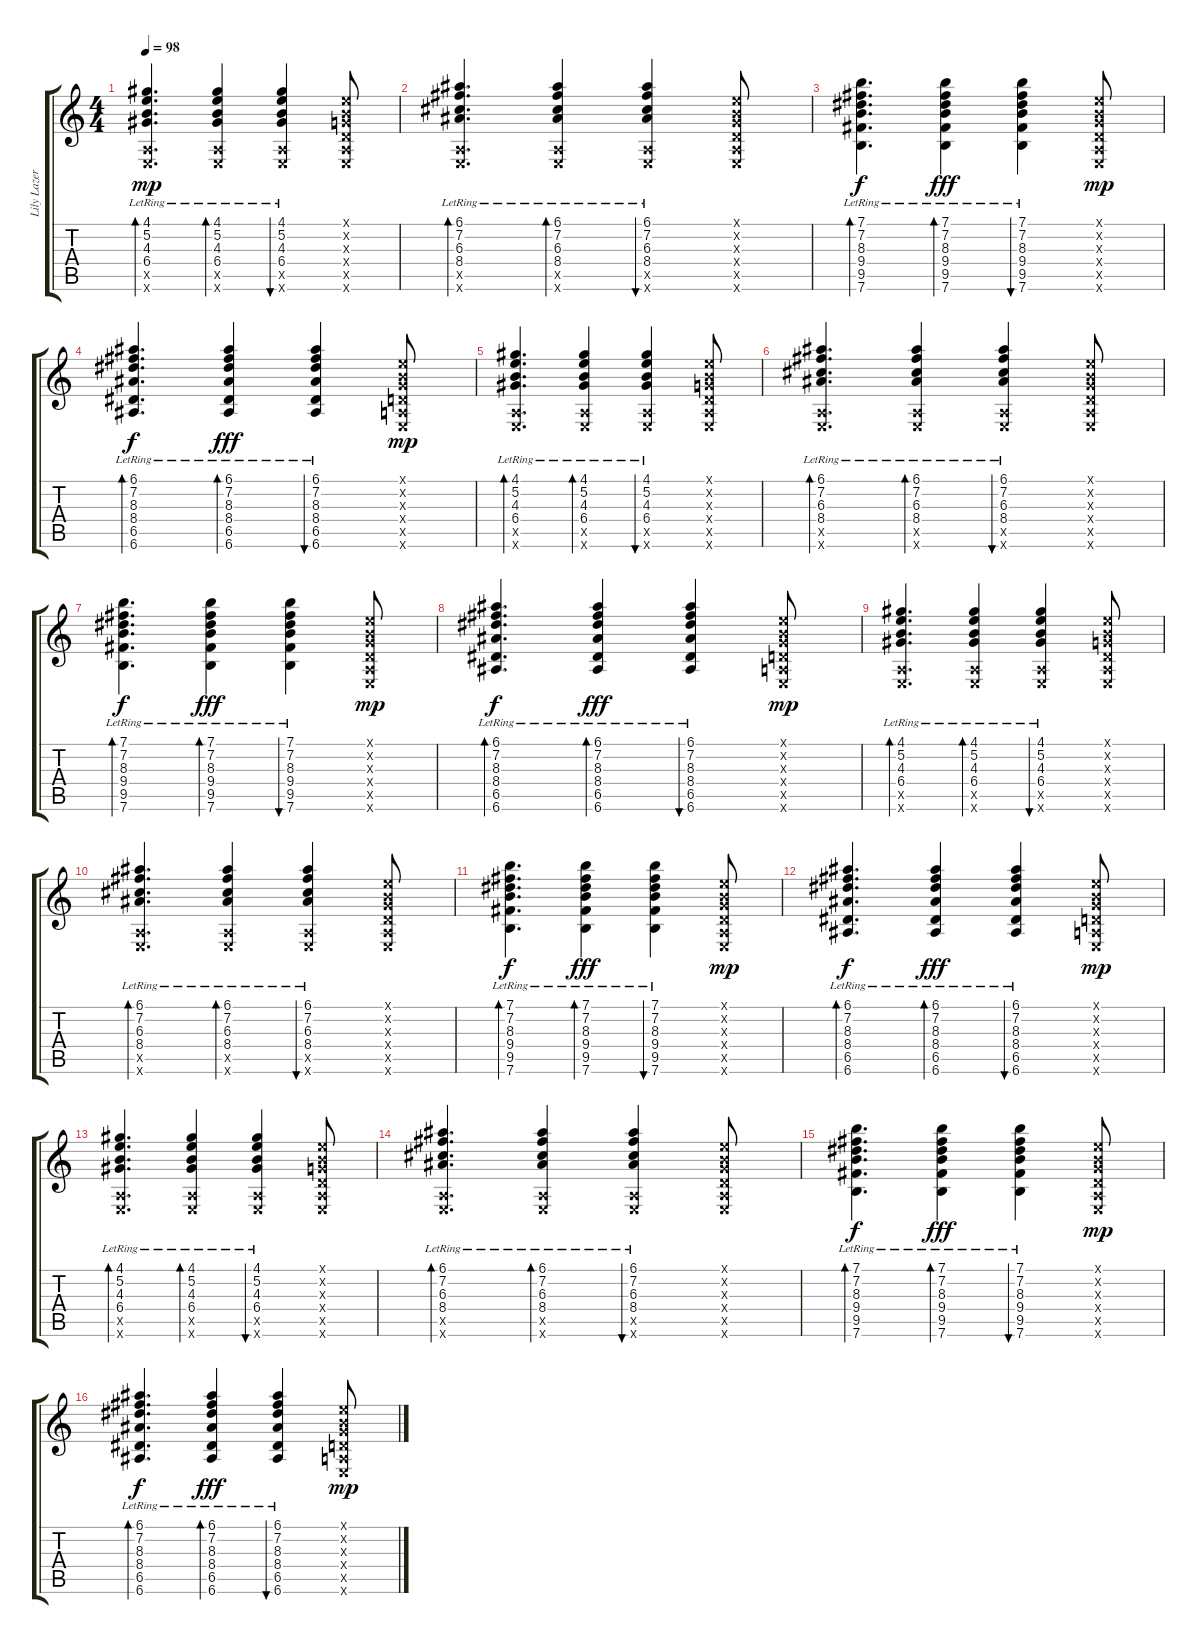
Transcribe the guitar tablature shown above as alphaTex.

\track ("Lily Lazer (Guitar)" "Lily Lazer") {instrument acousticguitarsteel}
\staff {score tabs}
\tuning (E4 B3 G3 D3 A2 E2) {hide}
\ts (4 4)
\tempo 98
\clef g2
\ks c
(4.1{lr} 5.2{lr} 4.3{lr} 6.4{lr} 0.5{x} 0.6{x}).4{d bd 60 dy mp} (4.1{lr} 5.2{lr} 4.3{lr} 6.4{lr} 0.5{x} 0.6{x}).4{bd 60} (4.1{lr} 5.2{lr} 4.3{lr} 6.4{lr} 0.5{x} 0.6{x}).4{bu 60} (0.1{x} 0.2{x} 0.3{x} 0.4{x} 0.5{x} 0.6{x}).8 |
(6.1{lr} 7.2{lr} 6.3{lr} 8.4{lr} 0.5{x} 0.6{x}).4{d bd 60} (6.1{lr} 7.2{lr} 6.3{lr} 8.4{lr} 0.5{x} 0.6{x}).4{bd 60} (6.1{lr} 7.2{lr} 6.3{lr} 8.4{lr} 0.5{x} 0.6{x}).4{bu 60} (0.1{x} 0.2{x} 0.3{x} 0.4{x} 0.5{x} 0.6{x}).8 |
(7.1{lr} 7.2{lr} 8.3{lr} 9.4{lr} 9.5{lr} 7.6{lr}).4{d bd 60 dy f} (7.1{lr} 7.2{lr} 8.3{lr} 9.4{lr} 9.5{lr} 7.6{lr}).4{bd 60 dy fff} (7.1{lr} 7.2{lr} 8.3{lr} 9.4{lr} 9.5{lr} 7.6{lr}).4{bu 60} (0.1{x} 0.2{x} 0.3{x} 0.4{x} 0.5{x} 0.6{x}).8{dy mp} |
(6.1{lr} 7.2{lr} 8.3{lr} 8.4{lr} 6.5{lr} 6.6{lr}).4{d bd 60 dy f} (6.1{lr} 7.2{lr} 8.3{lr} 8.4{lr} 6.5{lr} 6.6{lr}).4{bd 60 dy fff} (6.1{lr} 7.2{lr} 8.3{lr} 8.4{lr} 6.5{lr} 6.6{lr}).4{bu 60} (0.1{x} 0.2{x} 0.3{x} 0.4{x} 0.5{x} 0.6{x}).8{dy mp} |
(4.1{lr} 5.2{lr} 4.3{lr} 6.4{lr} 0.5{x} 0.6{x}).4{d bd 60} (4.1{lr} 5.2{lr} 4.3{lr} 6.4{lr} 0.5{x} 0.6{x}).4{bd 60} (4.1{lr} 5.2{lr} 4.3{lr} 6.4{lr} 0.5{x} 0.6{x}).4{bu 60} (0.1{x} 0.2{x} 0.3{x} 0.4{x} 0.5{x} 0.6{x}).8 |
(6.1{lr} 7.2{lr} 6.3{lr} 8.4{lr} 0.5{x} 0.6{x}).4{d bd 60} (6.1{lr} 7.2{lr} 6.3{lr} 8.4{lr} 0.5{x} 0.6{x}).4{bd 60} (6.1{lr} 7.2{lr} 6.3{lr} 8.4{lr} 0.5{x} 0.6{x}).4{bu 60} (0.1{x} 0.2{x} 0.3{x} 0.4{x} 0.5{x} 0.6{x}).8 |
(7.1{lr} 7.2{lr} 8.3{lr} 9.4{lr} 9.5{lr} 7.6{lr}).4{d bd 60 dy f} (7.1{lr} 7.2{lr} 8.3{lr} 9.4{lr} 9.5{lr} 7.6{lr}).4{bd 60 dy fff} (7.1{lr} 7.2{lr} 8.3{lr} 9.4{lr} 9.5{lr} 7.6{lr}).4{bu 60} (0.1{x} 0.2{x} 0.3{x} 0.4{x} 0.5{x} 0.6{x}).8{dy mp} |
(6.1{lr} 7.2{lr} 8.3{lr} 8.4{lr} 6.5{lr} 6.6{lr}).4{d bd 60 dy f} (6.1{lr} 7.2{lr} 8.3{lr} 8.4{lr} 6.5{lr} 6.6{lr}).4{bd 60 dy fff} (6.1{lr} 7.2{lr} 8.3{lr} 8.4{lr} 6.5{lr} 6.6{lr}).4{bu 60} (0.1{x} 0.2{x} 0.3{x} 0.4{x} 0.5{x} 0.6{x}).8{dy mp} |
(4.1{lr} 5.2{lr} 4.3{lr} 6.4{lr} 0.5{x} 0.6{x}).4{d bd 60} (4.1{lr} 5.2{lr} 4.3{lr} 6.4{lr} 0.5{x} 0.6{x}).4{bd 60} (4.1{lr} 5.2{lr} 4.3{lr} 6.4{lr} 0.5{x} 0.6{x}).4{bu 60} (0.1{x} 0.2{x} 0.3{x} 0.4{x} 0.5{x} 0.6{x}).8 |
(6.1{lr} 7.2{lr} 6.3{lr} 8.4{lr} 0.5{x} 0.6{x}).4{d bd 60} (6.1{lr} 7.2{lr} 6.3{lr} 8.4{lr} 0.5{x} 0.6{x}).4{bd 60} (6.1{lr} 7.2{lr} 6.3{lr} 8.4{lr} 0.5{x} 0.6{x}).4{bu 60} (0.1{x} 0.2{x} 0.3{x} 0.4{x} 0.5{x} 0.6{x}).8 |
(7.1{lr} 7.2{lr} 8.3{lr} 9.4{lr} 9.5{lr} 7.6{lr}).4{d bd 60 dy f volume 2} (7.1{lr} 7.2{lr} 8.3{lr} 9.4{lr} 9.5{lr} 7.6{lr}).4{bd 60 dy fff} (7.1{lr} 7.2{lr} 8.3{lr} 9.4{lr} 9.5{lr} 7.6{lr}).4{bu 60} (0.1{x} 0.2{x} 0.3{x} 0.4{x} 0.5{x} 0.6{x}).8{dy mp} |
(6.1{lr} 7.2{lr} 8.3{lr} 8.4{lr} 6.5{lr} 6.6{lr}).4{d bd 60 dy f} (6.1{lr} 7.2{lr} 8.3{lr} 8.4{lr} 6.5{lr} 6.6{lr}).4{bd 60 dy fff} (6.1{lr} 7.2{lr} 8.3{lr} 8.4{lr} 6.5{lr} 6.6{lr}).4{bu 60} (0.1{x} 0.2{x} 0.3{x} 0.4{x} 0.5{x} 0.6{x}).8{dy mp} |
(4.1{lr} 5.2{lr} 4.3{lr} 6.4{lr} 0.5{x} 0.6{x}).4{d bd 60} (4.1{lr} 5.2{lr} 4.3{lr} 6.4{lr} 0.5{x} 0.6{x}).4{bd 60} (4.1{lr} 5.2{lr} 4.3{lr} 6.4{lr} 0.5{x} 0.6{x}).4{bu 60} (0.1{x} 0.2{x} 0.3{x} 0.4{x} 0.5{x} 0.6{x}).8 |
(6.1{lr} 7.2{lr} 6.3{lr} 8.4{lr} 0.5{x} 0.6{x}).4{d bd 60} (6.1{lr} 7.2{lr} 6.3{lr} 8.4{lr} 0.5{x} 0.6{x}).4{bd 60} (6.1{lr} 7.2{lr} 6.3{lr} 8.4{lr} 0.5{x} 0.6{x}).4{bu 60} (0.1{x} 0.2{x} 0.3{x} 0.4{x} 0.5{x} 0.6{x}).8 |
(7.1{lr} 7.2{lr} 8.3{lr} 9.4{lr} 9.5{lr} 7.6{lr}).4{d bd 60 dy f} (7.1{lr} 7.2{lr} 8.3{lr} 9.4{lr} 9.5{lr} 7.6{lr}).4{bd 60 dy fff} (7.1{lr} 7.2{lr} 8.3{lr} 9.4{lr} 9.5{lr} 7.6{lr}).4{bu 60} (0.1{x} 0.2{x} 0.3{x} 0.4{x} 0.5{x} 0.6{x}).8{dy mp} |
(6.1{lr} 7.2{lr} 8.3{lr} 8.4{lr} 6.5{lr} 6.6{lr}).4{d bd 60 dy f} (6.1{lr} 7.2{lr} 8.3{lr} 8.4{lr} 6.5{lr} 6.6{lr}).4{bd 60 dy fff} (6.1{lr} 7.2{lr} 8.3{lr} 8.4{lr} 6.5{lr} 6.6{lr}).4{bu 60} (0.1{x} 0.2{x} 0.3{x} 0.4{x} 0.5{x} 0.6{x}).8{dy mp}
